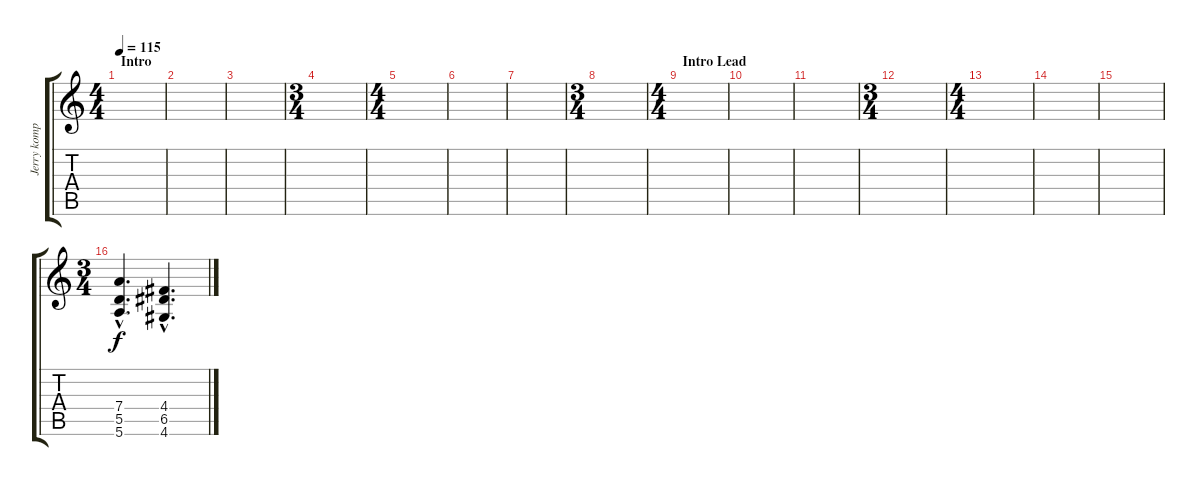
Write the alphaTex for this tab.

\track ("Jerry komppi" "Jerry komp") {instrument distortionguitar}
\staff {score tabs}
\tuning (E4 B3 G3 D3 A2 E2) {hide}
\ts (4 4)
\section ("" "Intro")
\tempo 115
\clef g2
\ks c
|
|
|
\ts (3 4)
|
\ts (4 4)
|
|
|
\ts (3 4)
|
\ts (4 4)
\section ("" "Intro Lead")
|
|
|
\ts (3 4)
|
\ts (4 4)
|
|
|
\ts (3 4)
(7.4{hac} 5.5{hac} 5.6{hac}).4{d} (4.4{hac} 6.5{hac} 4.6{hac}).4{d}
